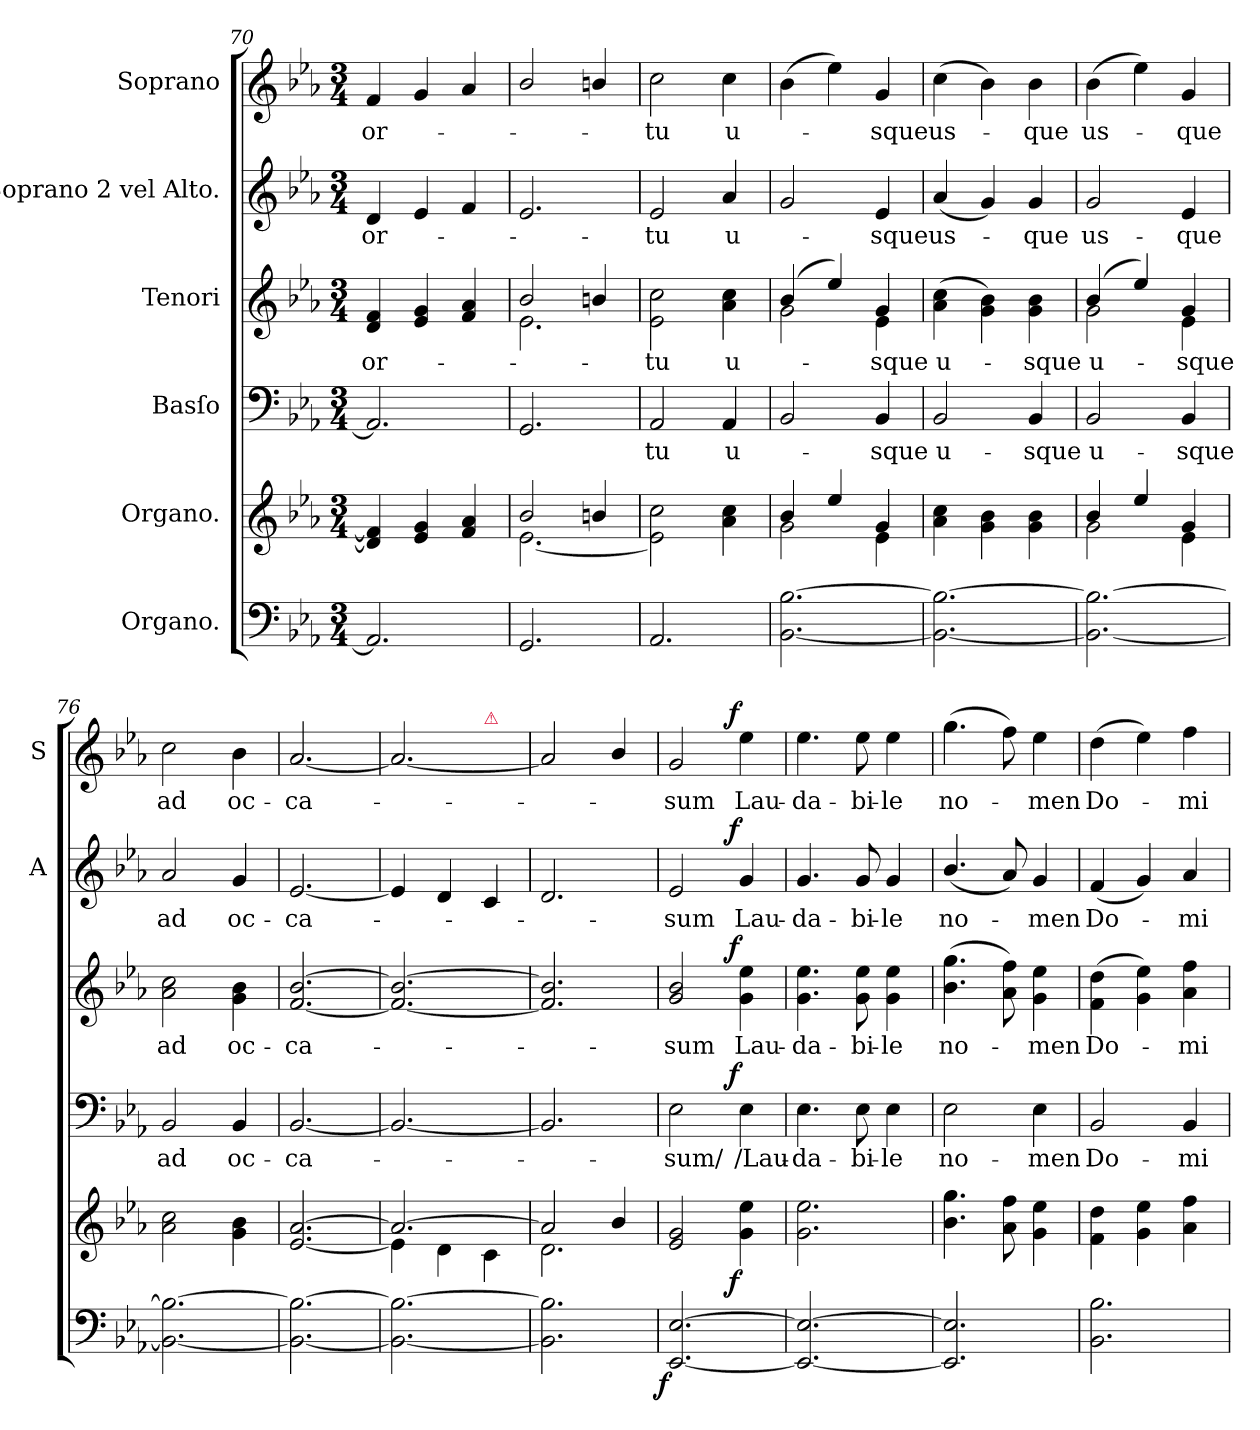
**kern	**dynam	**kern	**dynam	**kern	**text	**dynam	**kern	**text	**dynam	**kern	**text	**dynam	**kern	**text	**dynam
*part6	*part6	*part5	*part5	*part4	*part4	*part4	*part3	*part3	*part3	*part2	*part2	*part2	*part1	*part1	*part1
*staff6	*staff6	*staff5	*staff5	*staff4	*staff4	*staff4	*staff3	*staff3	*staff3	*staff2	*staff2	*staff2	*staff1	*staff1	*staff1
*I"Organo.	*	*I"Organo.	*	*I"Basſo	*	*	*I"Tenori	*	*	*I"Soprano 2 vel Alto.	*	*	*I"Soprano	*	*
*	*	*	*	*	*	*	*	*	*	*I'A	*	*	*I'S	*	*
*clefF4	*	*clefG2	*	*clefF4	*	*	*clefG2	*	*	*clefG2	*	*	*clefG2	*	*
*k[b-e-a-]	*	*k[b-e-a-]	*	*k[b-e-a-]	*	*	*k[b-e-a-]	*	*	*k[b-e-a-]	*	*	*k[b-e-a-]	*	*
*E-:	*	*E-:	*	*E-:	*	*	*E-:	*	*	*E-:	*	*	*E-:	*	*
*M3/4	*	*M3/4	*	*M3/4	*	*	*M3/4	*	*	*M3/4	*	*	*M3/4	*	*
=70	=70	=70	=70	=70	=70	=70	=70	=70	=70	=70	=70	=70	=70	=70	=70
!	!	!	!	!	!	!	!	!	!	!	!LO:LY:i	!	!	!	!
2.AA-/]	.	4d]/ 4f]/	.	2.AA-/]	.	.	4d/ 4f/	or-	.	4d/	or-	.	4f/	or-	.
.	.	4e-/ 4g/	.	.	.	.	4e-/ 4g/	.	.	4e-/	.	.	4g/	.	.
.	.	4f/ 4a-/	.	.	.	.	4f/ 4a-/	.	.	4f/	.	.	4a-/	.	.
=71	=71	=71	=71	=71	=71	=71	=71	=71	=71	=71	=71	=71	=71	=71	=71
*	*	*^	*	*	*	*	*^	*	*	*	*	*	*	*	*
2.GG/	.	2b-/	[2.e-\	.	2.GG/	.	.	2b-/	2.e-\	.	.	2.e-/	.	.	2b-/	.	.
.	.	4bn/	.	.	.	.	.	4bn/	.	.	.	.	.	.	4bn/	.	.
*	*	*v	*v	*	*	*	*	*v	*v	*	*	*	*	*	*	*	*
=72	=72	=72	=72	=72	=72	=72	=72	=72	=72	=72	=72	=72	=72	=72	=72
!	!	!	!	!	!	!	!	!	!	!	!LO:LY:i	!	!	!	!
2.AA-/	.	2e-]\ 2cc\	.	2AA-/	-tu	.	2e-\ 2cc\	-tu	.	2e-/	-tu	.	2cc\	-tu	.
!	!	!	!	!	!	!	!	!	!	!	!LO:LY:i	!	!	!	!
.	.	4a-\ 4cc\	.	4AA-/	u-	.	4a-\ 4cc\	u-	.	4a-/	u-	.	4cc\	u-	.
=73	=73	=73	=73	=73	=73	=73	=73	=73	=73	=73	=73	=73	=73	=73	=73
*	*	*^	*	*	*	*	*^	*	*	*	*	*	*	*	*
[2.BB-\ [2.B-\	.	4b-/	2g\	.	2BB-/	.	.	(<4b-/	2g\	.	.	2g/	.	.	(4b-\	.	.
.	.	4ee-/	.	.	.	.	.	4ee-/)	.	.	.	.	.	.	4ee-\)	.	.
!	!	!	!	!	!	!LO:LY:i	!	!	!	!	!	!	!LO:LY:i	!	!	!	!
.	.	4g/	4e-\	.	4BB-/	-sque	.	4g/	4e-\	-sque	.	4e-/	-sque	.	4g/	-sque	.
=74	=74	=74	=74	=74	=74	=74	=74	=74	=74	=74	=74	=74	=74	=74	=74	=74	=74
!	!	!	!	!	!	!LO:LY:i	!	!	!	!	!	!	!LO:LY:i	!	!	!	!
*	*	*v	*v	*	*	*	*	*v	*v	*	*	*	*	*	*	*	*
2.BB-_\ 2.B-_\	.	4a-\ 4cc\	.	2BB-/	u-	.	(4a-\ 4cc\	u-	.	(4a-/	us-	.	(4cc\	us-	.
.	.	4g\ 4b-\	.	.	.	.	4g\ 4b-\)	.	.	4g/)	.	.	4b-\)	.	.
!	!	!	!	!	!LO:LY:i	!	!	!	!	!	!LO:LY:i	!	!	!	!
.	.	4g\ 4b-\	.	4BB-/	-sque	.	4g\ 4b-\	-sque	.	4g/	-que	.	4b-\	-que	.
=75	=75	=75	=75	=75	=75	=75	=75	=75	=75	=75	=75	=75	=75	=75	=75
*	*	*^	*	*	*	*	*	*	*	*	*	*	*	*	*
!	!	!	!	!	!	!LO:LY:i	!	!	!	!	!	!LO:LY:i	!	!	!	!
*	*	*	*	*	*	*	*	*^	*	*	*	*	*	*	*	*
2.BB-_\ 2.B-_\	.	4b-/	2g\	.	2BB-/	u-	.	(<4b-/	2g\	u-	.	2g/	us-	.	(4b-\	us-	.
.	.	4ee-/	.	.	.	.	.	4ee-/)	.	.	.	.	.	.	4ee-\)	.	.
!	!	!	!	!	!	!LO:LY:i	!	!	!	!	!	!	!LO:LY:i	!	!	!	!
.	.	4g/	4e-\	.	4BB-/	-sque	.	4g/	4e-\	-sque	.	4e-/	-que	.	4g/	-que	.
=76	=76	=76	=76	=76	=76	=76	=76	=76	=76	=76	=76	=76	=76	=76	=76	=76	=76
!	!	!	!	!	!	!LO:LY:i	!	!	!	!	!	!	!LO:LY:i	!	!	!	!
*	*	*v	*v	*	*	*	*	*v	*v	*	*	*	*	*	*	*	*
2.BB-_\ 2.B-_\	.	2a-\ 2cc\	.	2BB-/	ad	.	2a-\ 2cc\	ad	.	2a-/	ad	.	2cc\	ad	.
!	!	!	!	!	!LO:LY:i	!	!	!	!	!	!LO:LY:i	!	!	!	!
.	.	4g\ 4b-\	.	4BB-/	oc-	.	4g\ 4b-\	oc-	.	4g/	oc-	.	4b-\	oc-	.
=77	=77	=77	=77	=77	=77	=77	=77	=77	=77	=77	=77	=77	=77	=77	=77
!	!	!	!	!	!LO:LY:i	!	!	!	!	!	!LO:LY:i	!	!	!	!
2.BB-_\ 2.B-_\	.	[2.e-/ [2.a-/	.	[2.BB-/	-ca-	.	[2.f/ [2.b-/	-ca-	.	[2.e-/	-ca-	.	[2.a-/	-ca-	.
=78	=78	=78	=78	=78	=78	=78	=78	=78	=78	=78	=78	=78	=78	=78	=78
*	*	*^	*	*	*	*	*	*	*	*	*	*	*^	*	*
2.BB-_\ 2.B-_\	.	2.a-/_	4e-\]	.	2.BB-/_	.	.	2.f_/ 2.b-_/	.	.	4e-/]	.	.	2.a-/_	2ryy	.	.
.	.	.	4d\	.	.	.	.	.	.	.	4d/	.	.	.	.	.	.
!	!	!	!	!	!	!	!	!	!	!	!	!	!	!	!LO:TX:a:color=crimson:t=⚠	!	!
.	.	.	4c\	.	.	.	.	.	.	.	4c/	.	.	.	4ryy	.	.
*	*	*	*	*	*	*	*	*	*	*	*	*	*	*v	*v	*	*
=79	=79	=79	=79	=79	=79	=79	=79	=79	=79	=79	=79	=79	=79	=79	=79	=79
2.BB-]\ 2.B-]\	.	2a-/]	2.d\	.	2.BB-/]	.	.	2.f]/ 2.b-]/	.	.	2.d/	.	.	2a-/]	.	.
.	.	4b-/	.	.	.	.	.	.	.	.	.	.	.	4b-/	.	.
*	*	*v	*v	*	*	*	*	*	*	*	*	*	*	*	*	*
=80	=80	=80	=80	=80	=80	=80	=80	=80	=80	=80	=80	=80	=80	=80	=80
!	!LO:DY:b:rj	!	!	!	!LO:LY:i	!	!	!	!	!	!LO:LY:i	!	!	!	!
[2.EE-/ [2.E-/	f	2e-/ 2g/	.	2E-\	-sum/	.	2g/ 2b-/	-sum	.	2e-/	-sum	.	2g/	-sum	.
!	!	!	!LO:DY:rj	!	!LO:LY:i	!LO:DY:b:rj	!	!	!LO:DY:b:rj	!	!LO:LY:i	!LO:DY:b:rj	!	!	!LO:DY:b:rj
.	.	4g\ 4ee-\	f	4E-\	/Lau-	f	4g\ 4ee-\	Lau-	f	4g/	Lau-	f	4ee-\	Lau-	f
=81	=81	=81	=81	=81	=81	=81	=81	=81	=81	=81	=81	=81	=81	=81	=81
!	!	!	!	!	!LO:LY:i	!	!	!	!	!	!LO:LY:i	!	!	!	!
2.EE-_/ 2.E-_/	.	2.g\ 2.ee-\	.	4.E-\	-da-	.	4.g\ 4.ee-\	-da-	.	4.g/	-da-	.	4.ee-\	-da-	.
!	!	!	!	!	!LO:LY:i	!	!	!	!	!	!LO:LY:i	!	!	!	!
.	.	.	.	8E-\	-bi-	.	8g\ 8ee-\	-bi-	.	8g/	-bi-	.	8ee-\	-bi-	.
!	!	!	!	!	!LO:LY:i	!	!	!	!	!	!LO:LY:i	!	!	!	!
.	.	.	.	4E-\	-le	.	4g\ 4ee-\	-le	.	4g/	-le	.	4ee-\	-le	.
=82	=82	=82	=82	=82	=82	=82	=82	=82	=82	=82	=82	=82	=82	=82	=82
!	!	!	!	!	!LO:LY:i	!	!	!	!	!	!LO:LY:i	!	!	!	!
2.EE-]/ 2.E-]/	.	4.b-\ 4.gg\	.	2E-\	no-	.	(4.b-\ 4.gg\	no-	.	(4.b-/	no-	.	(4.gg\	no-	.
.	.	8a-\ 8ff\	.	.	.	.	8a-\ 8ff\)	.	.	8a-/)	.	.	8ff\)	.	.
!	!	!	!	!	!LO:LY:i	!	!	!	!	!	!LO:LY:i	!	!	!	!
.	.	4g\ 4ee-\	.	4E-\	-men	.	4g\ 4ee-\	-men	.	4g/	-men	.	4ee-\	-men	.
=83	=83	=83	=83	=83	=83	=83	=83	=83	=83	=83	=83	=83	=83	=83	=83
!	!	!	!	!	!LO:LY:i	!	!	!	!	!	!LO:LY:i	!	!	!	!
2.BB-\ 2.B-\	.	4f\ 4dd\	.	2BB-/	Do-	.	(4f\ 4dd\	Do-	.	(4f/	Do-	.	(4dd\	Do-	.
.	.	4g\ 4ee-\	.	.	.	.	4g\ 4ee-\)	.	.	4g/)	.	.	4ee-\)	.	.
!	!	!	!	!	!LO:LY:i	!	!	!	!	!	!LO:LY:i	!	!	!	!
.	.	4a-\ 4ff\	.	4BB-/	-mi-	.	4a-\ 4ff\	-mi-	.	4a-/	-mi-	.	4ff\	-mi-	.
=	=	=	=	=	=	=	=	=	=	=	=	=	=	=	=
*-	*-	*-	*-	*-	*-	*-	*-	*-	*-	*-	*-	*-	*-	*-	*-
